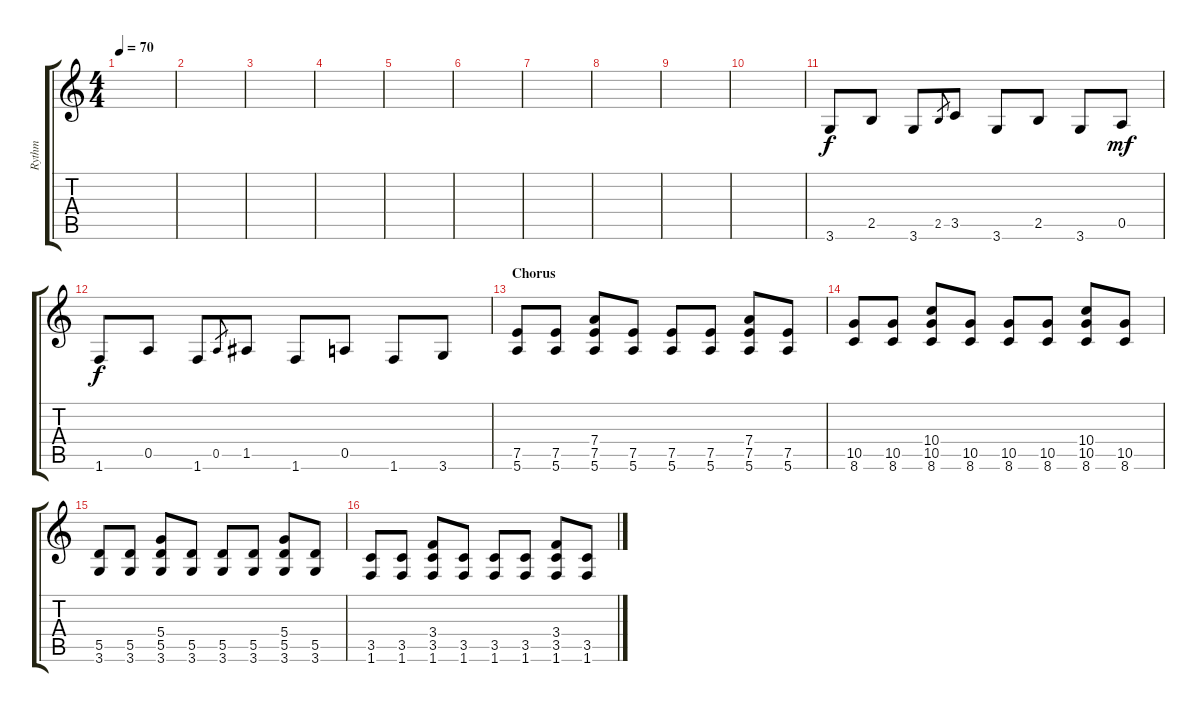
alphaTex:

\track ("Rythm" "Rythm") {instrument distortionguitar}
\staff {score tabs}
\tuning (E4 B3 G3 D3 A2 E2) {hide}
\ts (4 4)
\tempo 70
\clef g2
\ks c
|
|
|
|
|
|
|
|
|
|
3.6.8 2.5.8 3.6.8 2.5.8{gr} 3.5.8 3.6.8 2.5.8 3.6.8 0.5.8{dy mf} |
1.6.8{dy f} 0.5.8 1.6.8 0.5.8{gr} 1.5.8 1.6.8 0.5.8 1.6.8 3.6.8 |
\section ("" "Chorus")
(7.5 5.6).8 (7.5 5.6).8 (7.4 7.5 5.6).8 (7.5 5.6).8 (7.5 5.6).8 (7.5 5.6).8 (7.4 7.5 5.6).8 (7.5 5.6).8 |
(10.5 8.6).8 (10.5 8.6).8 (10.4 10.5 8.6).8 (10.5 8.6).8 (10.5 8.6).8 (10.5 8.6).8 (10.4 10.5 8.6).8 (10.5 8.6).8 |
(5.5 3.6).8 (5.5 3.6).8 (5.4 5.5 3.6).8 (5.5 3.6).8 (5.5 3.6).8 (5.5 3.6).8 (5.4 5.5 3.6).8 (5.5 3.6).8 |
(3.5 1.6).8 (3.5 1.6).8 (3.4 3.5 1.6).8 (3.5 1.6).8 (3.5 1.6).8 (3.5 1.6).8 (3.4 3.5 1.6).8 (3.5 1.6).8
